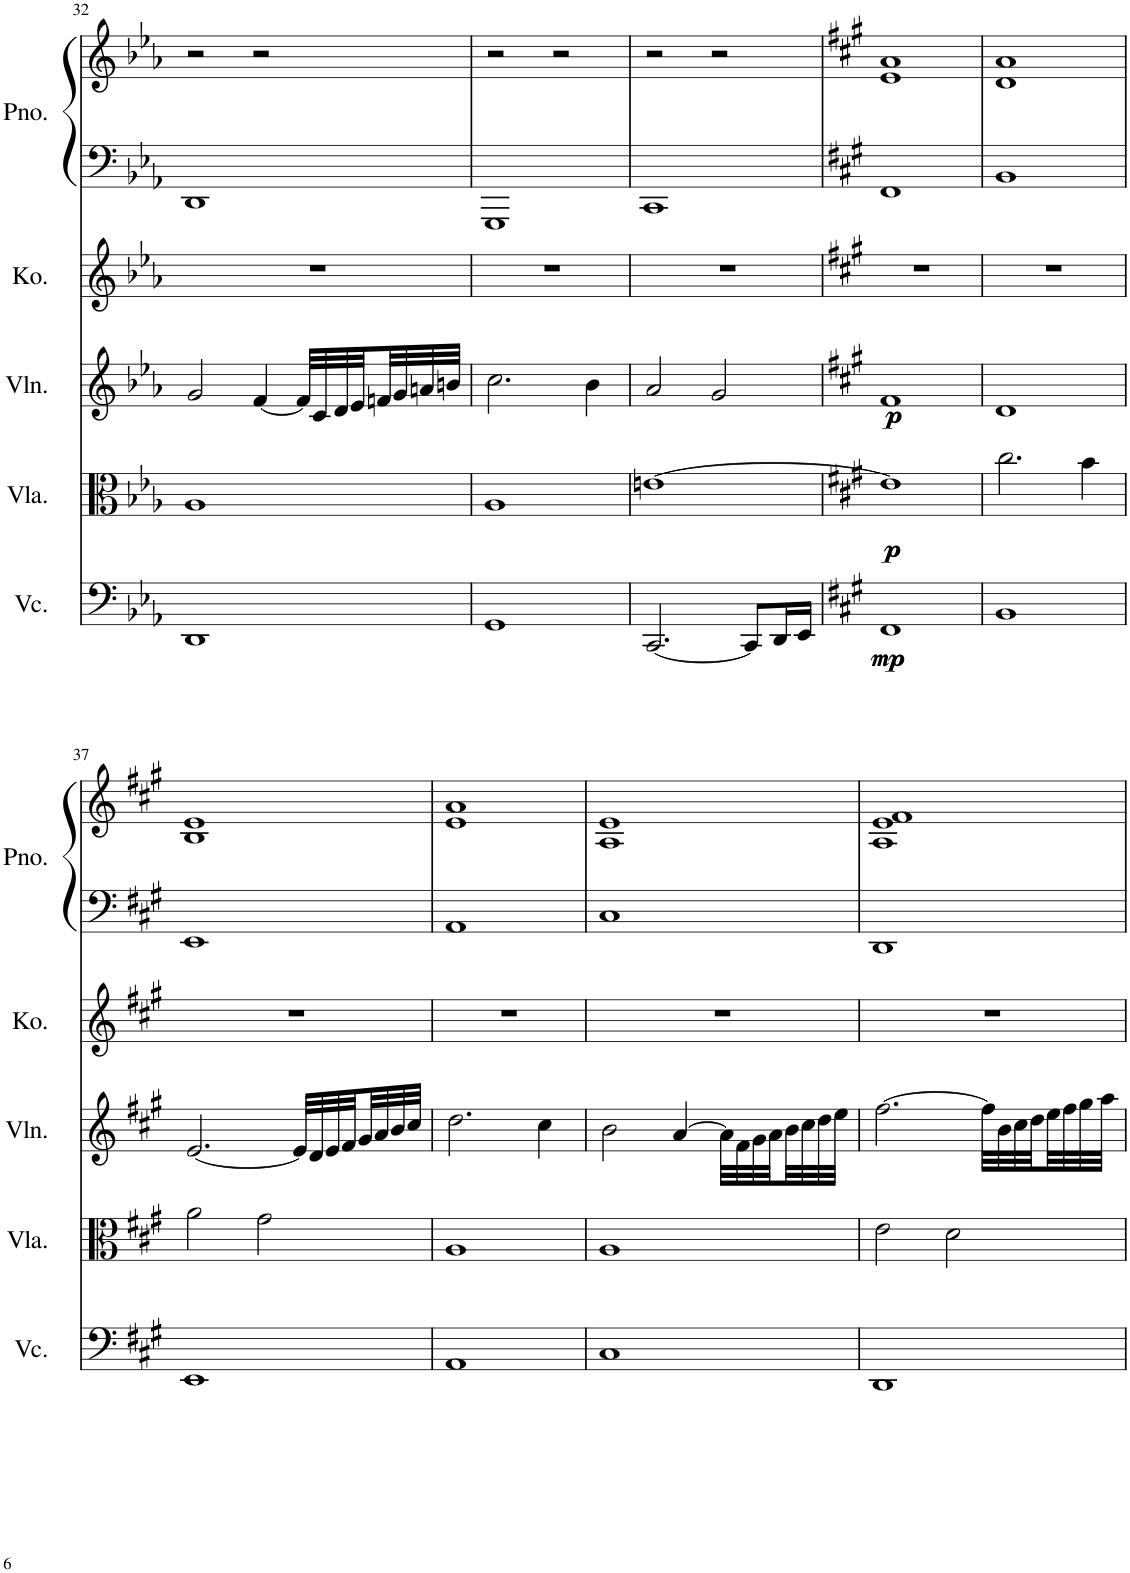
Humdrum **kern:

**kern	**dynam	**kern	**dynam	**kern	**dynam	**kern	**kern	**kern
*part5	*part5	*part4	*part4	*part3	*part3	*part2	*part1	*part1
*staff6	*staff6	*staff5	*staff5	*staff4	*staff4	*staff3	*staff2	*staff1
*I"Violoncello	*	*I"Viola	*	*I"Violin	*	*I"Koto	*I"Piano	*
*I'Vc.	*	*I'Vla.	*	*I'Vln.	*	*I'Ko.	*I'Pno.	*
!!LO:PB:g=z
*clefF4	*	*clefC3	*	*clefG2	*	*clefG2	*clefF4	*clefG2
*k[b-e-a-]	*	*k[b-e-a-]	*	*k[b-e-a-]	*	*k[b-e-a-]	*k[b-e-a-]	*k[b-e-a-]
*M2/2	*	*M2/2	*	*M2/2	*	*M2/2	*M2/2	*M2/2
*met(c|)	*	*met(c|)	*	*met(c|)	*	*met(c|)	*met(c|)	*met(c|)
=32	=32	=32	=32	=32	=32	=32	=32	=32
1DD	.	1A-	.	2g/	.	1r	1DD	2r
.	.	.	.	[4f/	.	.	.	2r
.	.	.	.	32f/LLL]	.	.	.	.
.	.	.	.	32c/	.	.	.	.
.	.	.	.	32d/	.	.	.	.
.	.	.	.	32e-/	.	.	.	.
.	.	.	.	32fn/	.	.	.	.
.	.	.	.	32g/	.	.	.	.
.	.	.	.	32an/	.	.	.	.
.	.	.	.	32bn/JJJ	.	.	.	.
=33	=33	=33	=33	=33	=33	=33	=33	=33
1GG	.	1A-	.	2.cc\	.	1r	1GGG	2r
.	.	.	.	.	.	.	.	2r
.	.	.	.	4b-\	.	.	.	.
=34	=34	=34	=34	=34	=34	=34	=34	=34
[2.CC/	.	[1en	.	2a-/	.	1r	1CC	2r
.	.	.	.	2g/	.	.	.	2r
8CC/L]	.	.	.	.	.	.	.	.
16DD/L	.	.	.	.	.	.	.	.
16EE-/JJ	.	.	.	.	.	.	.	.
=35	=35	=35	=35	=35	=35	=35	=35	=35
*k[f#c#g#]	*	*k[f#c#g#]	*	*k[f#c#g#]	*	*k[f#c#g#]	*k[f#c#g#]	*k[f#c#g#]
!	!LO:DY:b	!	!	!	!	!	!	!
!	!LO:DY:n=1:b	!	!LO:DY:b	!	!	!	!	!
!	!	!	!LO:DY:n=1:b	!	!LO:DY:b	!	!	!
!	!	!	!	!	!LO:DY:n=1:b	!	!	!
1FF#	mp mp	1e]	p p	1f#	p p	1r	1FF#	1e 1a
=36	=36	=36	=36	=36	=36	=36	=36	=36
1BB	.	2.cc#\	.	1d	.	1r	1BB	1d 1a
.	.	4b\	.	.	.	.	.	.
!!LO:LB:g=z
=37	=37	=37	=37	=37	=37	=37	=37	=37
1EE	.	2a\	.	[2.e/	.	1r	1EE	1B 1e
.	.	2g#\	.	.	.	.	.	.
.	.	.	.	32e/LLL]	.	.	.	.
.	.	.	.	32d/	.	.	.	.
.	.	.	.	32e/	.	.	.	.
.	.	.	.	32f#/	.	.	.	.
.	.	.	.	32g#/	.	.	.	.
.	.	.	.	32a/	.	.	.	.
.	.	.	.	32b/	.	.	.	.
.	.	.	.	32cc#/JJJ	.	.	.	.
=38	=38	=38	=38	=38	=38	=38	=38	=38
1AA	.	1A	.	2.dd\	.	1r	1AA	1e 1a
.	.	.	.	4cc#\	.	.	.	.
=39	=39	=39	=39	=39	=39	=39	=39	=39
1C#	.	1A	.	2b\	.	1r	1C#	1A 1e
.	.	.	.	[4a/	.	.	.	.
.	.	.	.	32a\LLL]	.	.	.	.
.	.	.	.	32f#\	.	.	.	.
.	.	.	.	32g#\	.	.	.	.
.	.	.	.	32a\	.	.	.	.
.	.	.	.	32b\	.	.	.	.
.	.	.	.	32cc#\	.	.	.	.
.	.	.	.	32dd\	.	.	.	.
.	.	.	.	32ee\JJJ	.	.	.	.
=40	=40	=40	=40	=40	=40	=40	=40	=40
1DD	.	2e\	.	[2.ff#\	.	1r	1DD	1A 1e 1f#
.	.	2d\	.	.	.	.	.	.
.	.	.	.	32ff#\LLL]	.	.	.	.
.	.	.	.	32b\	.	.	.	.
.	.	.	.	32cc#\	.	.	.	.
.	.	.	.	32dd\	.	.	.	.
.	.	.	.	32ee\	.	.	.	.
.	.	.	.	32ff#\	.	.	.	.
.	.	.	.	32gg#\	.	.	.	.
.	.	.	.	32aa\JJJ	.	.	.	.
=	=	=	=	=	=	=	=	=
*-	*-	*-	*-	*-	*-	*-	*-	*-
